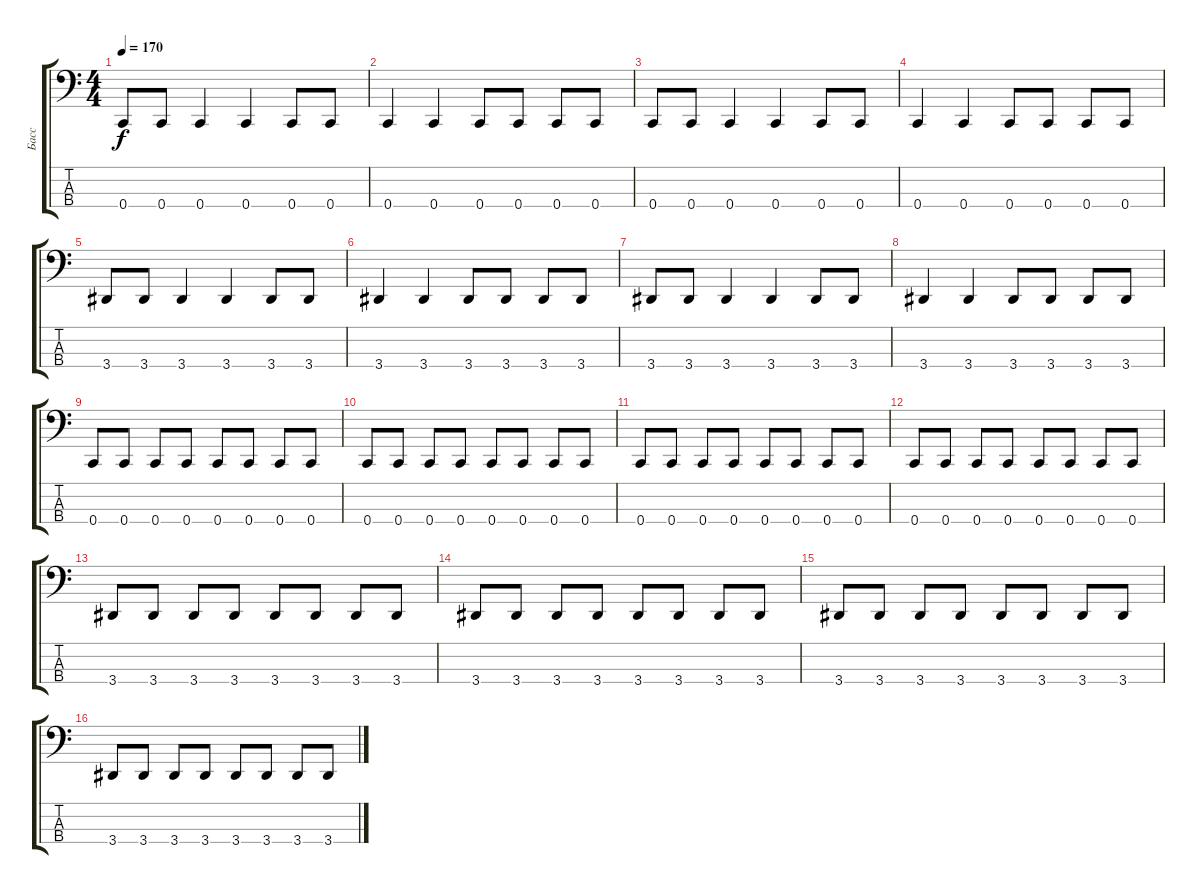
\track ("Басс" "Басс") {instrument electricbassfinger}
\staff {score tabs}
\tuning (Bb1 Eb1 G1 C1) {hide}
\ts (4 4)
\tempo 170
\clef f4
\ks c
0.4.8{dy f} 0.4.8 0.4.4 0.4.4 0.4.8 0.4.8 |
0.4.4 0.4.4 0.4.8 0.4.8 0.4.8 0.4.8 |
0.4.8 0.4.8 0.4.4 0.4.4 0.4.8 0.4.8 |
0.4.4 0.4.4 0.4.8 0.4.8 0.4.8 0.4.8 |
3.4.8 3.4.8 3.4.4 3.4.4 3.4.8 3.4.8 |
3.4.4 3.4.4 3.4.8 3.4.8 3.4.8 3.4.8 |
3.4.8 3.4.8 3.4.4 3.4.4 3.4.8 3.4.8 |
3.4.4 3.4.4 3.4.8 3.4.8 3.4.8 3.4.8 |
0.4.8 0.4.8 0.4.8 0.4.8 0.4.8 0.4.8 0.4.8 0.4.8 |
0.4.8 0.4.8 0.4.8 0.4.8 0.4.8 0.4.8 0.4.8 0.4.8 |
0.4.8 0.4.8 0.4.8 0.4.8 0.4.8 0.4.8 0.4.8 0.4.8 |
0.4.8 0.4.8 0.4.8 0.4.8 0.4.8 0.4.8 0.4.8 0.4.8 |
3.4.8 3.4.8 3.4.8 3.4.8 3.4.8 3.4.8 3.4.8 3.4.8 |
3.4.8 3.4.8 3.4.8 3.4.8 3.4.8 3.4.8 3.4.8 3.4.8 |
3.4.8 3.4.8 3.4.8 3.4.8 3.4.8 3.4.8 3.4.8 3.4.8 |
3.4.8 3.4.8 3.4.8 3.4.8 3.4.8 3.4.8 3.4.8 3.4.8
